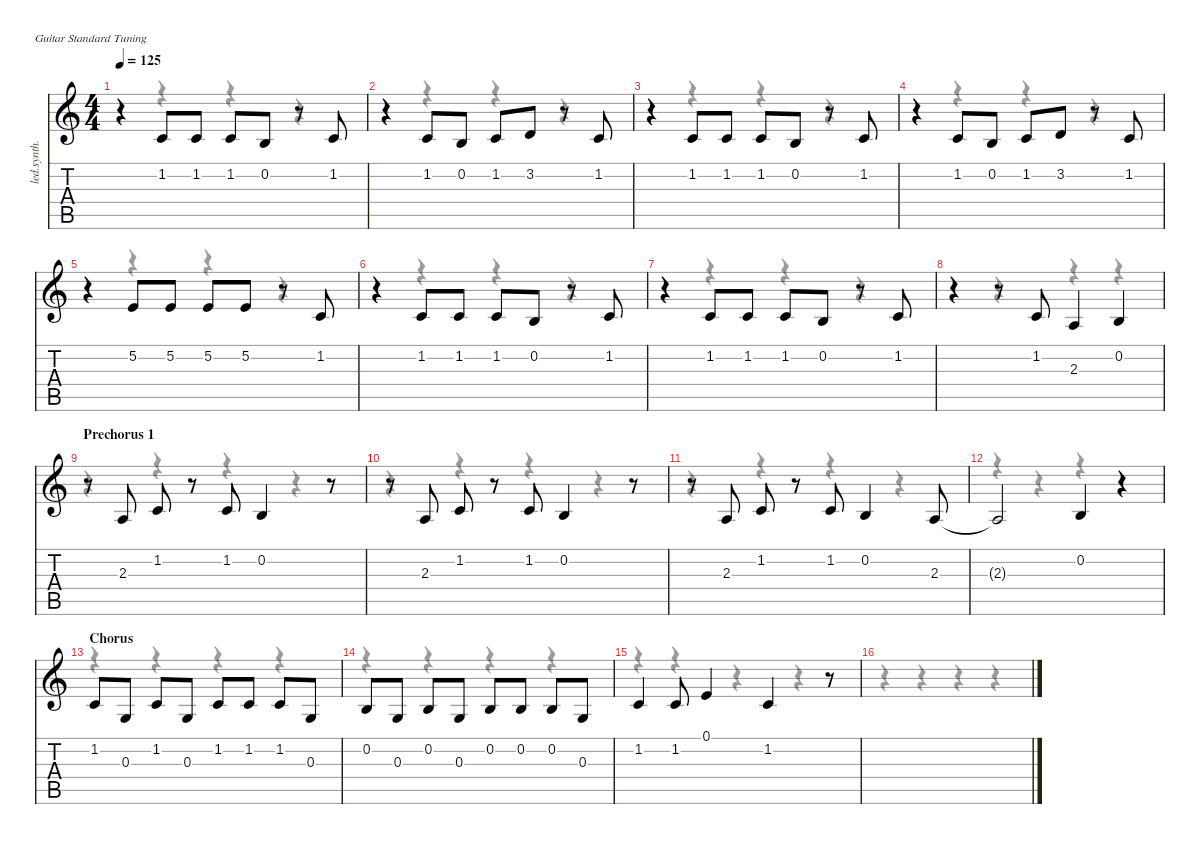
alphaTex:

\defaultSystemsLayout 4
\hideDynamics
\bracketExtendMode nobrackets
\otherSystemsTrackNameOrientation horizontal
\track ("Vocal" "led.synth.") {instrument lead6voice}
\staff {score tabs}
\tuning (E4 B3 G3 D3 A2 E2)
\voice
\ts (4 4)
\tempo 125
\clef g2
\ks c
r.4{dy f beam Up} 1.2.8{beam Up} 1.2.8{beam Up} 1.2.8{beam Up} 0.2.8{beam Up} r.8{beam Up} 1.2.8{beam Up} |
r.4{beam Up} 1.2.8{beam Up} 0.2.8{beam Up} 1.2.8{beam Up} 3.2.8{beam Up} r.8{beam Up} 1.2.8{beam Up} |
r.4{beam Up} 1.2.8{beam Up} 1.2.8{beam Up} 1.2.8{beam Up} 0.2.8{beam Up} r.8{beam Up} 1.2.8{beam Up} |
r.4{beam Up} 1.2.8{beam Up} 0.2.8{beam Up} 1.2.8{beam Up} 3.2.8{beam Up} r.8{beam Up} 1.2.8{beam Up} |
r.4{beam Up} 5.2.8{beam Up} 5.2.8{beam Up} 5.2.8{beam Up} 5.2.8{beam Up} r.8{beam Up} 1.2.8{beam Up} |
r.4{beam Up} 1.2.8{beam Up} 1.2.8{beam Up} 1.2.8{beam Up} 0.2.8{beam Up} r.8{beam Up} 1.2.8{beam Up} |
r.4{beam Up} 1.2.8{beam Up} 1.2.8{beam Up} 1.2.8{beam Up} 0.2.8{beam Up} r.8{beam Up} 1.2.8{beam Up} |
r.4{beam Up} r.8{beam Up} 1.2.8{beam Up} 2.3.4{beam Up} 0.2.4{beam Up} |
\section ("" "Prechorus 1")
r.8{beam Up} 2.3.8{beam Up} 1.2.8{beam Up} r.8{beam Up} 1.2.8{beam Up} 0.2.4{beam Up} r.8{beam Up} |
r.8{beam Up} 2.3.8{beam Up} 1.2.8{beam Up} r.8{beam Up} 1.2.8{beam Up} 0.2.4{beam Up} r.8{beam Up} |
r.8{beam Up} 2.3.8{beam Up} 1.2.8{beam Up} r.8{beam Up} 1.2.8{beam Up} 0.2.4{beam Up} 2.3.8{beam Up} |
2.3{t}.2{beam Up} 0.2.4{beam Up} r.4{beam Up} |
\section ("" "Chorus")
1.2.8{beam Up} 0.3.8{beam Up} 1.2.8{beam Up} 0.3.8{beam Up} 1.2.8{beam Up} 1.2.8{beam Up} 1.2.8{beam Up} 0.3.8{beam Up} |
0.2.8{beam Up} 0.3.8{beam Up} 0.2.8{beam Up} 0.3.8{beam Up} 0.2.8{beam Up} 0.2.8{beam Up} 0.2.8{beam Up} 0.3.8{beam Up} |
1.2.4{beam Up} 1.2.8{beam Up} 0.1.4{beam Up} 1.2.4{beam Up} r.8{beam Up} |
\voice
\clef g2
\ottava regular
\simile none
\ks c
r.4{dy mf beam Down} r.4{beam Down} r.4{beam Down} r.4{beam Down} |
r.4{beam Down} r.4{beam Down} r.4{beam Down} r.4{beam Down} |
r.4{beam Down} r.4{beam Down} r.4{beam Down} r.4{beam Down} |
r.4{beam Down} r.4{beam Down} r.4{beam Down} r.4{beam Down} |
r.4{beam Down} r.4{beam Down} r.4{beam Down} r.4{beam Down} |
r.4{beam Down} r.4{beam Down} r.4{beam Down} r.4{beam Down} |
r.4{beam Down} r.4{beam Down} r.4{beam Down} r.4{beam Down} |
r.4{beam Down} r.4{beam Down} r.4{beam Down} r.4{beam Down} |
r.4{beam Down} r.4{beam Down} r.4{beam Down} r.4{beam Down} |
r.4{beam Down} r.4{beam Down} r.4{beam Down} r.4{beam Down} |
r.4{beam Down} r.4{beam Down} r.4{beam Down} r.4{beam Down} |
r.4{beam Down} r.4{beam Down} r.4{beam Down} r.4{beam Down} |
r.4{beam Down} r.4{beam Down} r.4{beam Down} r.4{beam Down} |
r.4{beam Down} r.4{beam Down} r.4{beam Down} r.4{beam Down} |
r.4{beam Down} r.4{beam Down} r.4{beam Down} r.4{beam Down} |
r.4{beam Down} r.4{beam Down} r.4{beam Down} r.4{beam Down}
